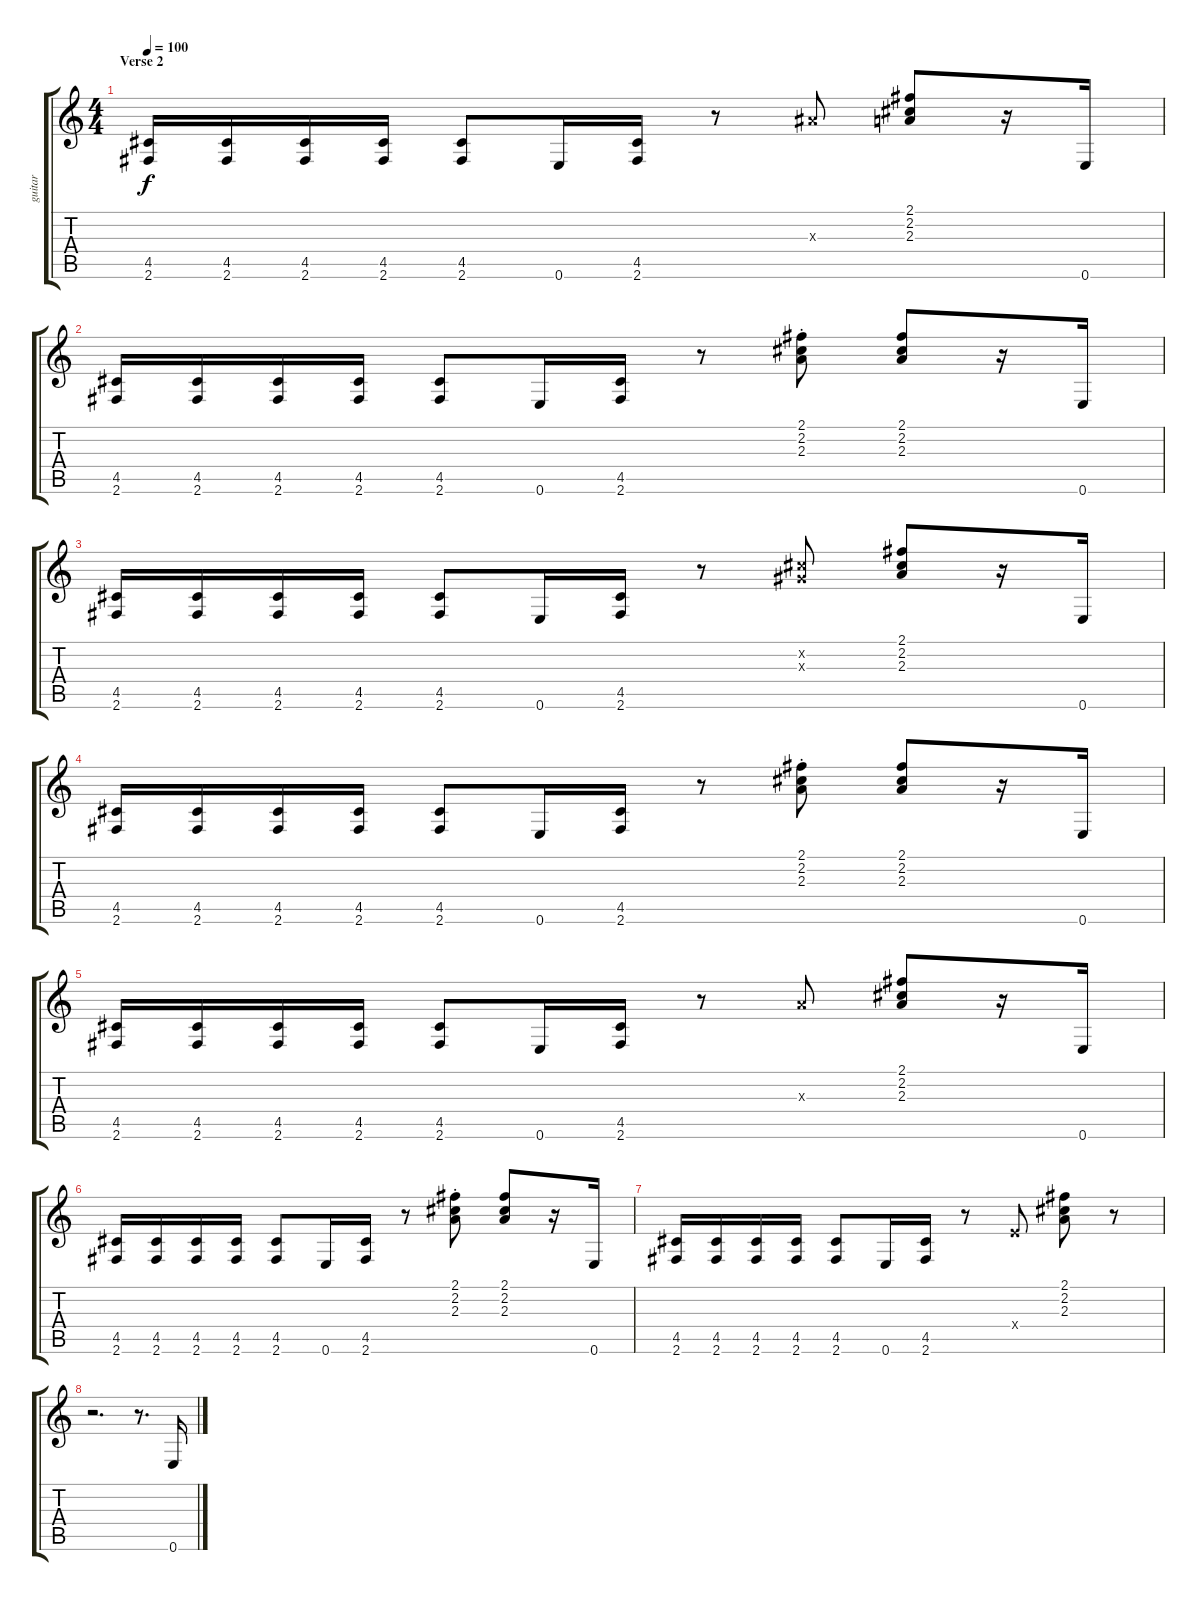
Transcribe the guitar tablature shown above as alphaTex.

\track ("guitar" "guitar") {instrument overdrivenguitar}
\staff {score tabs}
\tuning (E4 B3 G3 D3 A2 E2) {hide}
\ts (4 4)
\section ("" "Verse 2")
\tempo 100
\clef g2
\ks c
(4.5 2.6).16{dy f} (4.5 2.6).16 (4.5 2.6).16 (4.5 2.6).16 (4.5 2.6).8 0.6.16 (4.5 2.6).16 r.8 3.3{x}.8 (2.1 2.2 2.3).8 r.16 0.6.16 |
(4.5 2.6).16 (4.5 2.6).16 (4.5 2.6).16 (4.5 2.6).16 (4.5 2.6).8 0.6.16 (4.5 2.6).16 r.8 (2.1{st} 2.2{st} 2.3{st}).8 (2.1 2.2 2.3).8 r.16 0.6.16 |
(4.5 2.6).16 (4.5 2.6).16 (4.5 2.6).16 (4.5 2.6).16 (4.5 2.6).8 0.6.16 (4.5 2.6).16 r.8 (2.2{x} 1.3{x}).8 (2.1 2.2 2.3).8 r.16 0.6.16 |
(4.5 2.6).16 (4.5 2.6).16 (4.5 2.6).16 (4.5 2.6).16 (4.5 2.6).8 0.6.16 (4.5 2.6).16 r.8 (2.1{st} 2.2{st} 2.3{st}).8 (2.1 2.2 2.3).8 r.16 0.6.16 |
(4.5 2.6).16 (4.5 2.6).16 (4.5 2.6).16 (4.5 2.6).16 (4.5 2.6).8 0.6.16 (4.5 2.6).16 r.8 2.3{x}.8 (2.1 2.2 2.3).8 r.16 0.6.16 |
(4.5 2.6).16 (4.5 2.6).16 (4.5 2.6).16 (4.5 2.6).16 (4.5 2.6).8 0.6.16 (4.5 2.6).16 r.8 (2.1{st} 2.2{st} 2.3{st}).8 (2.1 2.2 2.3).8 r.16 0.6.16 |
(4.5 2.6).16 (4.5 2.6).16 (4.5 2.6).16 (4.5 2.6).16 (4.5 2.6).8 0.6.16 (4.5 2.6).16 r.8 2.4{x}.8 (2.1 2.2 2.3).8 r.8 |
r.2{d} r.8{d} 0.6.16
